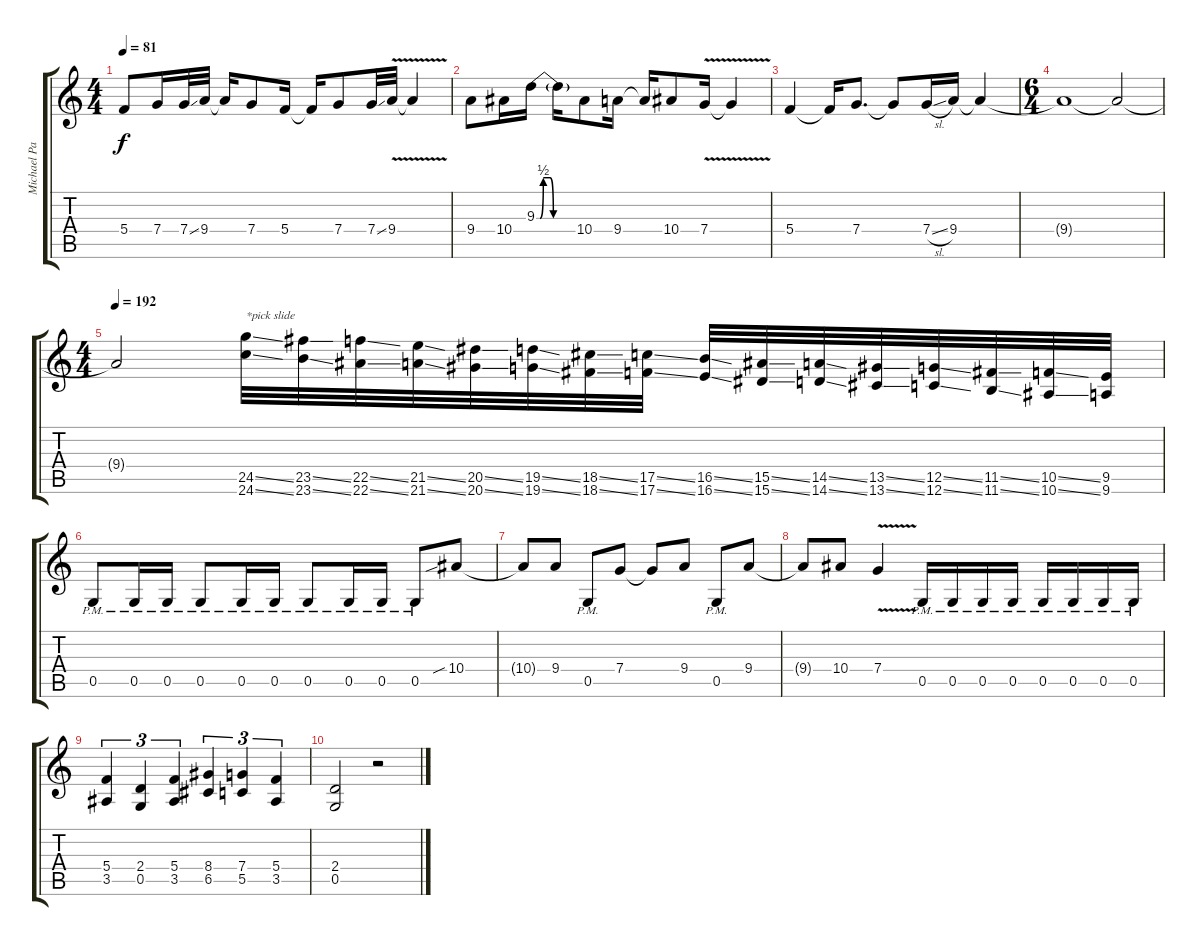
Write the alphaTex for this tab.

\track ("Michael Paget" "Michael Pa") {instrument distortionguitar}
\staff {score tabs}
\tuning (D4 A3 F3 C3 G2 C2) {hide}
\ts (4 4)
\tempo 81
\clef g2
\ks c
5.4.8{dy f} 7.4.16 7.4{ss}.32 9.4.32 9.4{t}.16 7.4.8 5.4.16 5.4{t}.16 7.4.8 7.4{ss}.32 9.4{v}.32 9.4{t}.4 |
9.4.8 10.4.16 9.3{be (custom 0 0 5 0 10 2 20 2 25 0 60 0)}.16 9.3{t}.16 10.4.8 9.4.16 9.4{t}.16 10.4.8 7.4{v}.16 7.4{t}.4 |
5.4.4 5.4{t}.16 7.4.8{d} 7.4{t}.8 7.4{sl}.16 9.4.16 9.4{t}.4 |
\ts (6 4)
9.4{t}.1 9.4{t}.2 |
\ts (4 4)
\tempo 192
9.4{t}.2 (24.5{ss} 24.6{ss}).32{txt "*pick slide"} (23.5{ss} 23.6{ss}).32 (22.5{ss} 22.6{ss}).32 (21.5{ss} 21.6{ss}).32 (20.5{ss} 20.6{ss}).32 (19.5{ss} 19.6{ss}).32 (18.5{ss} 18.6{ss}).32 (17.5{ss} 17.6{ss}).32 (16.5{ss} 16.6{ss}).32 (15.5{ss} 15.6{ss}).32 (14.5{ss} 14.6{ss}).32 (13.5{ss} 13.6{ss}).32 (12.5{ss} 12.6{ss}).32 (11.5{ss} 11.6{ss}).32 (10.5{ss} 10.6{ss}).32 (9.5 9.6).32 |
0.5{pm}.8 0.5{pm}.16 0.5{pm}.16 0.5{pm}.8 0.5{pm}.16 0.5{pm}.16 0.5{pm}.8 0.5{pm}.16 0.5{pm}.16 0.5{pm}.8 10.4{sib}.8 |
10.4{t}.8 9.4.8 0.5{pm}.8 7.4.8 7.4{t}.8 9.4.8 0.5{pm}.8 9.4.8 |
9.4{t}.8 10.4.8 7.4{v}.4 0.5{pm}.16 0.5{pm}.16 0.5{pm}.16 0.5{pm}.16 0.5{pm}.16 0.5{pm}.16 0.5{pm}.16 0.5{pm}.16 |
(5.4 3.5).4{tu (3 2)} (2.4 0.5).4{tu (3 2)} (5.4 3.5).4{tu (3 2)} (8.4 6.5).4{tu (3 2)} (7.4 5.5).4{tu (3 2)} (5.4 3.5).4{tu (3 2)} |
(2.4 0.5).2 r.2
